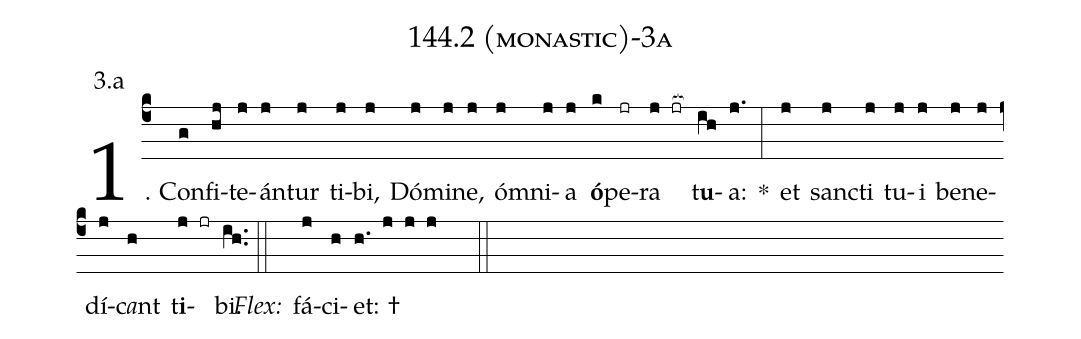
name: 144.2 (monastic)-3a;
annotation: 3.a;
%%
(c4)1. Con(g)fi(hj)te(j)án(j)tur(j) ti(j)bi,(j) Dó(j)mi(j)ne,(j) óm(j)ni(j)a(j) <b>ó</b>(k)pe(jr)ra(j jr[ocb:1{]) t<b>u</b>(ih[ocb:0}])a:(j.) *(:) et(j) sanc(j)ti(j) tu(j)i(j) be(j)ne(j)dí(j)c<i>a</i>nt(h) t<b>i</b>(j jr)bi.(ih..) (::)
<i>Flex:</i>()  fá(j)ci(h)et: †(h. j j j  ::)
